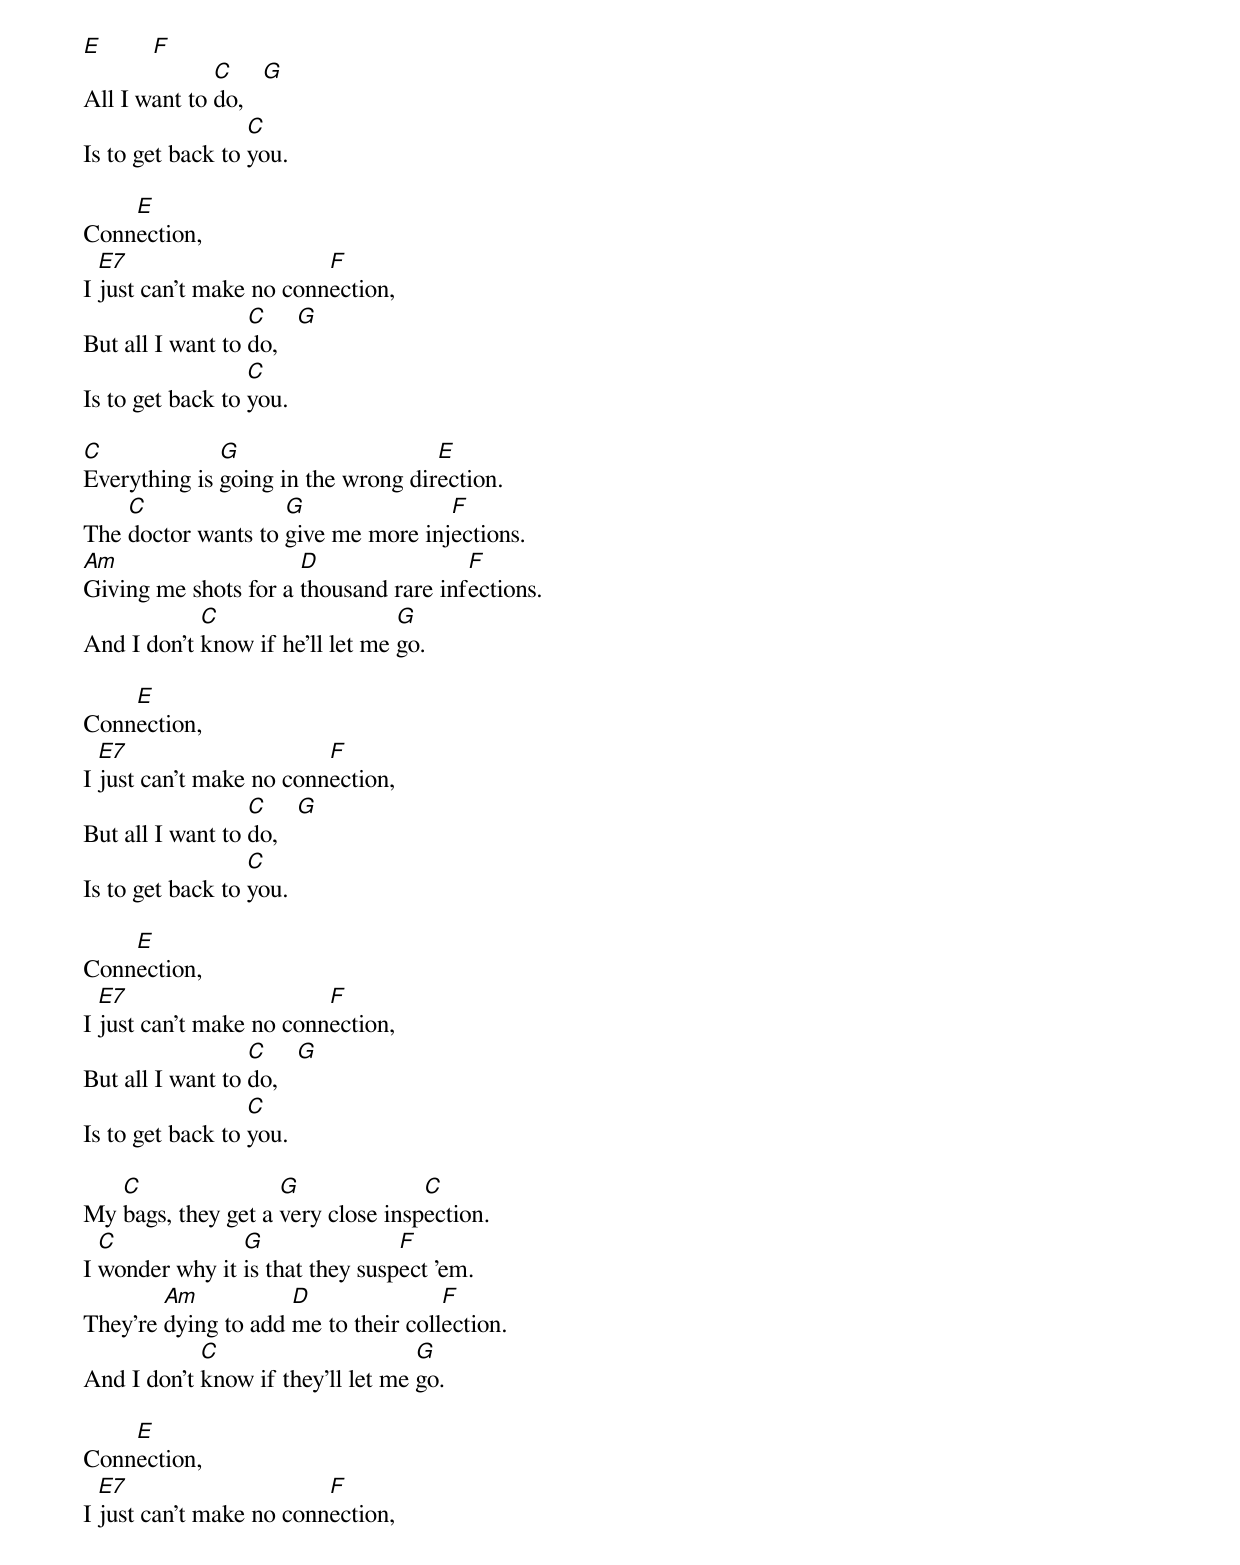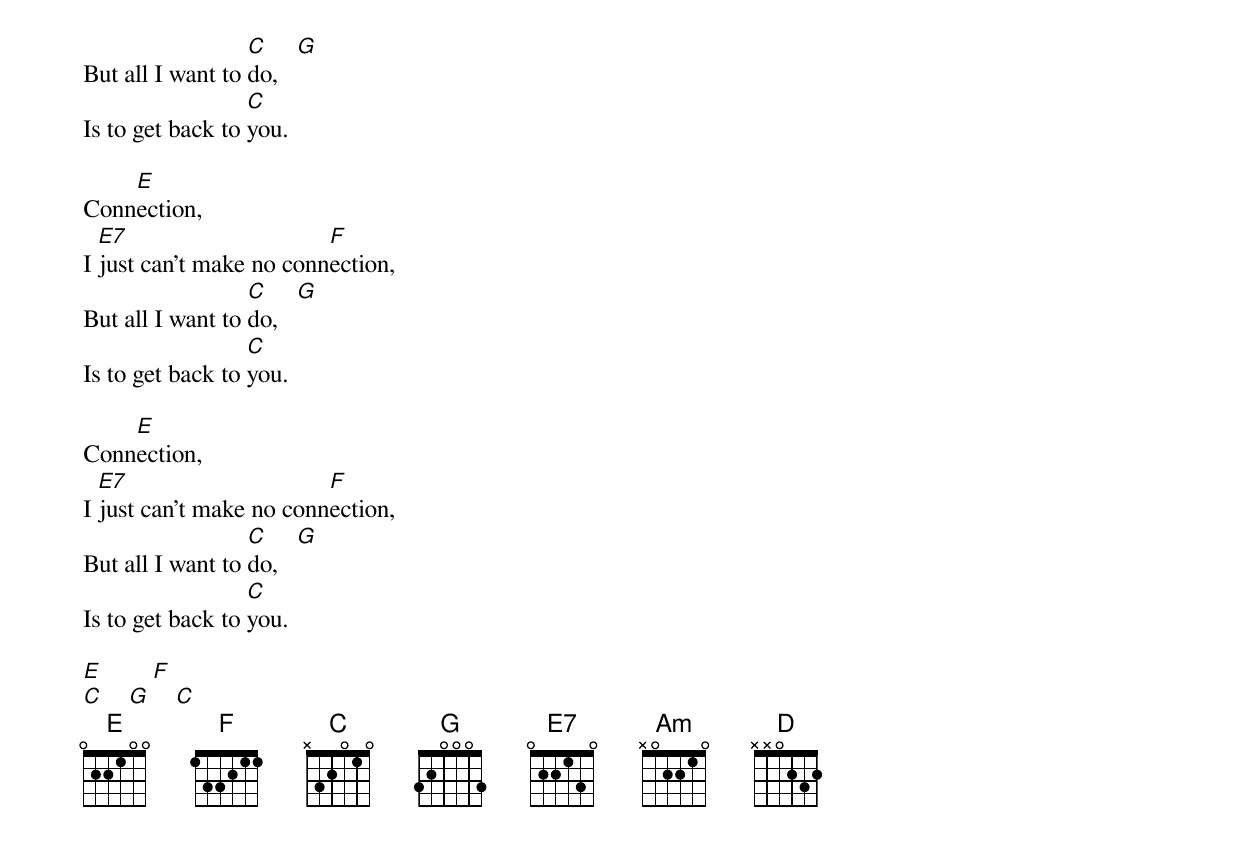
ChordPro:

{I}
[E]        [F]
All I want to [C]do,   [G]
Is to get back to [C]you.

{C}
Conn[E]ection,
I [E7]just can't make no conn[F]ection,
But all I want to [C]do,   [G]
Is to get back to [C]you.

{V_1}
[C]Everything is [G]going in the wrong dir[E]ection.
The [C]doctor wants to [G]give me more inj[F]ections.
[Am]Giving me shots for a [D]thousand rare inf[F]ections.
And I don't [C]know if he'll let me [G]go.

{C}
Conn[E]ection,
I [E7]just can't make no conn[F]ection,
But all I want to [C]do,   [G]
Is to get back to [C]you.

{C}
Conn[E]ection,
I [E7]just can't make no conn[F]ection,
But all I want to [C]do,   [G]
Is to get back to [C]you.

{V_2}
My [C]bags, they get a [G]very close insp[C]ection.
I [C]wonder why it [G]is that they susp[F]ect 'em.
They're [Am]dying to add [D]me to their coll[F]ection.
And I don't [C]know if they'll let me [G]go.

{C}
Conn[E]ection,
I [E7]just can't make no conn[F]ection,
But all I want to [C]do,   [G]
Is to get back to [C]you.

{C}
Conn[E]ection,
I [E7]just can't make no conn[F]ection,
But all I want to [C]do,   [G]
Is to get back to [C]you.

{C}
Conn[E]ection,
I [E7]just can't make no conn[F]ection,
But all I want to [C]do,   [G]
Is to get back to [C]you.

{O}
[E]        [F]
[C]    [G]    [C]
